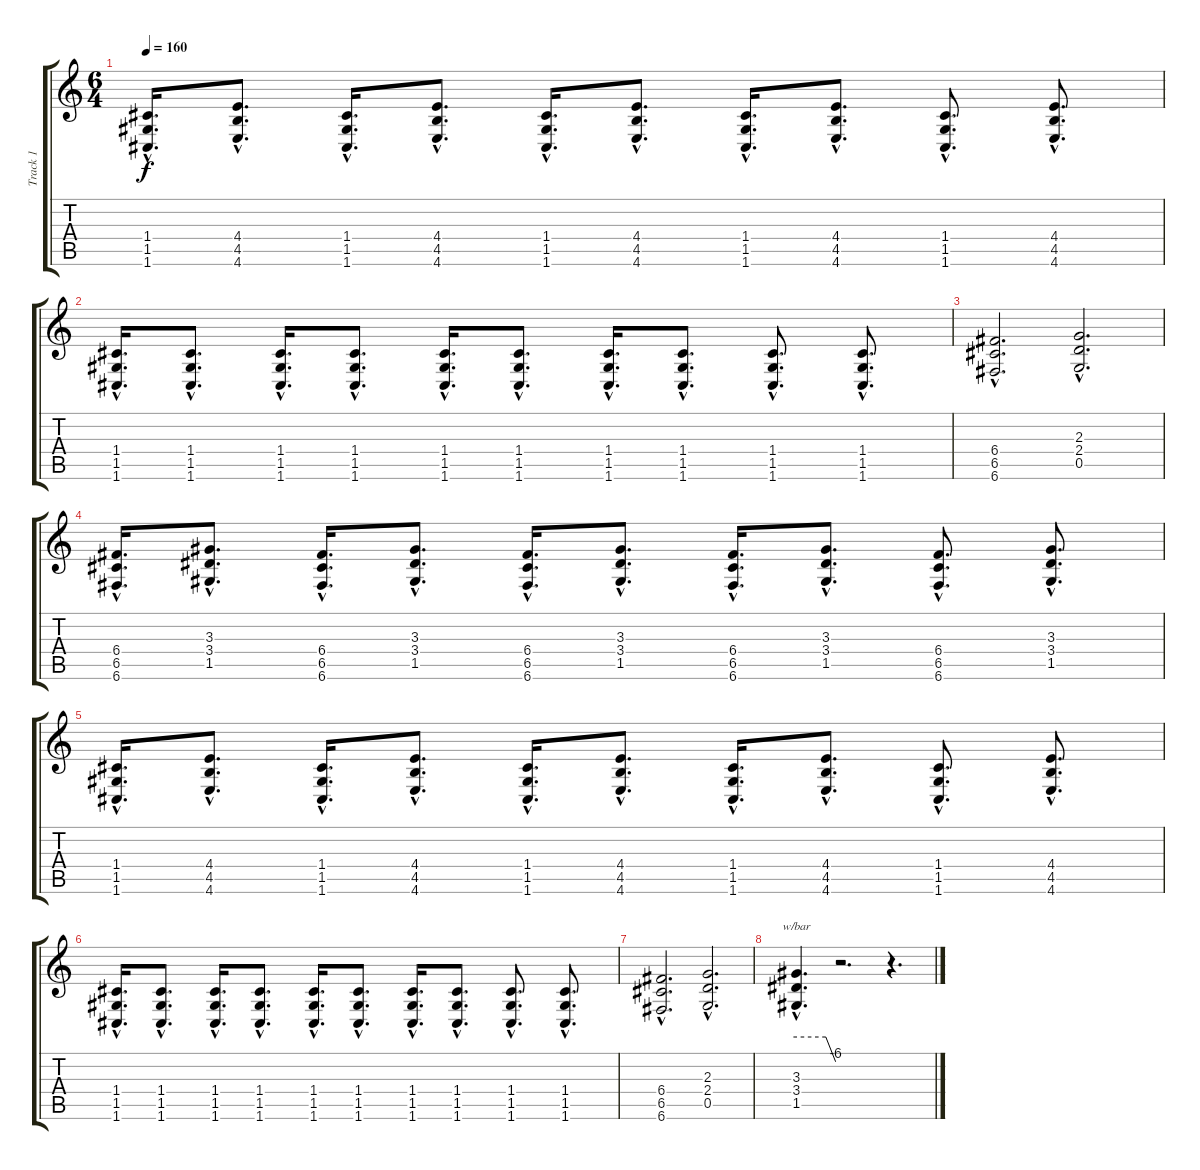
\track ("Track 1" "Track 1") {instrument distortionguitar}
\staff {score tabs}
\tuning (D4 A3 F3 C3 G2 C2) {hide}
\ts (6 4)
\tempo 160
\clef g2
\ks c
(1.4{hac} 1.5{hac} 1.6{hac}).16{d dy f} (4.4{hac} 4.5{hac} 4.6{hac}).8{d} (1.4{hac} 1.5{hac} 1.6{hac}).16{d} (4.4{hac} 4.5{hac} 4.6{hac}).8{d} (1.4{hac} 1.5{hac} 1.6{hac}).16{d} (4.4{hac} 4.5{hac} 4.6{hac}).8{d} (1.4{hac} 1.5{hac} 1.6{hac}).16{d} (4.4{hac} 4.5{hac} 4.6{hac}).8{d} (1.4{hac} 1.5{hac} 1.6{hac}).8{d} (4.4{hac} 4.5{hac} 4.6{hac}).8{d} |
(1.4{hac} 1.5{hac} 1.6{hac}).16{d} (1.4{hac} 1.5{hac} 1.6{hac}).8{d} (1.4{hac} 1.5{hac} 1.6{hac}).16{d} (1.4{hac} 1.5{hac} 1.6{hac}).8{d} (1.4{hac} 1.5{hac} 1.6{hac}).16{d} (1.4{hac} 1.5{hac} 1.6{hac}).8{d} (1.4{hac} 1.5{hac} 1.6{hac}).16{d} (1.4{hac} 1.5{hac} 1.6{hac}).8{d} (1.4{hac} 1.5{hac} 1.6{hac}).8{d} (1.4{hac} 1.5{hac} 1.6{hac}).8{d} |
(6.4{hac} 6.5{hac} 6.6{hac}).2{d} (2.3{hac} 2.4{hac} 0.5{hac}).2{d} |
(6.4{hac} 6.5{hac} 6.6{hac}).16{d} (3.3{hac} 3.4{hac} 1.5{hac}).8{d} (6.4{hac} 6.5{hac} 6.6{hac}).16{d} (3.3{hac} 3.4{hac} 1.5{hac}).8{d} (6.4{hac} 6.5{hac} 6.6{hac}).16{d} (3.3{hac} 3.4{hac} 1.5{hac}).8{d} (6.4{hac} 6.5{hac} 6.6{hac}).16{d} (3.3{hac} 3.4{hac} 1.5{hac}).8{d} (6.4{hac} 6.5{hac} 6.6{hac}).8{d} (3.3{hac} 3.4{hac} 1.5{hac}).8{d} |
(1.4{hac} 1.5{hac} 1.6{hac}).16{d} (4.4{hac} 4.5{hac} 4.6{hac}).8{d} (1.4{hac} 1.5{hac} 1.6{hac}).16{d} (4.4{hac} 4.5{hac} 4.6{hac}).8{d} (1.4{hac} 1.5{hac} 1.6{hac}).16{d} (4.4{hac} 4.5{hac} 4.6{hac}).8{d} (1.4{hac} 1.5{hac} 1.6{hac}).16{d} (4.4{hac} 4.5{hac} 4.6{hac}).8{d} (1.4{hac} 1.5{hac} 1.6{hac}).8{d} (4.4{hac} 4.5{hac} 4.6{hac}).8{d} |
(1.4{hac} 1.5{hac} 1.6{hac}).16{d} (1.4{hac} 1.5{hac} 1.6{hac}).8{d} (1.4{hac} 1.5{hac} 1.6{hac}).16{d} (1.4{hac} 1.5{hac} 1.6{hac}).8{d} (1.4{hac} 1.5{hac} 1.6{hac}).16{d} (1.4{hac} 1.5{hac} 1.6{hac}).8{d} (1.4{hac} 1.5{hac} 1.6{hac}).16{d} (1.4{hac} 1.5{hac} 1.6{hac}).8{d} (1.4{hac} 1.5{hac} 1.6{hac}).8{d} (1.4{hac} 1.5{hac} 1.6{hac}).8{d} |
(6.4{hac} 6.5{hac} 6.6{hac}).2{d} (2.3{hac} 2.4{hac} 0.5{hac}).2{d} |
(3.3{hac} 3.4{hac} 1.5{hac}).4{d tbe (custom default 0 0 45 0 60 -24)} r.2{d} r.4{d}
